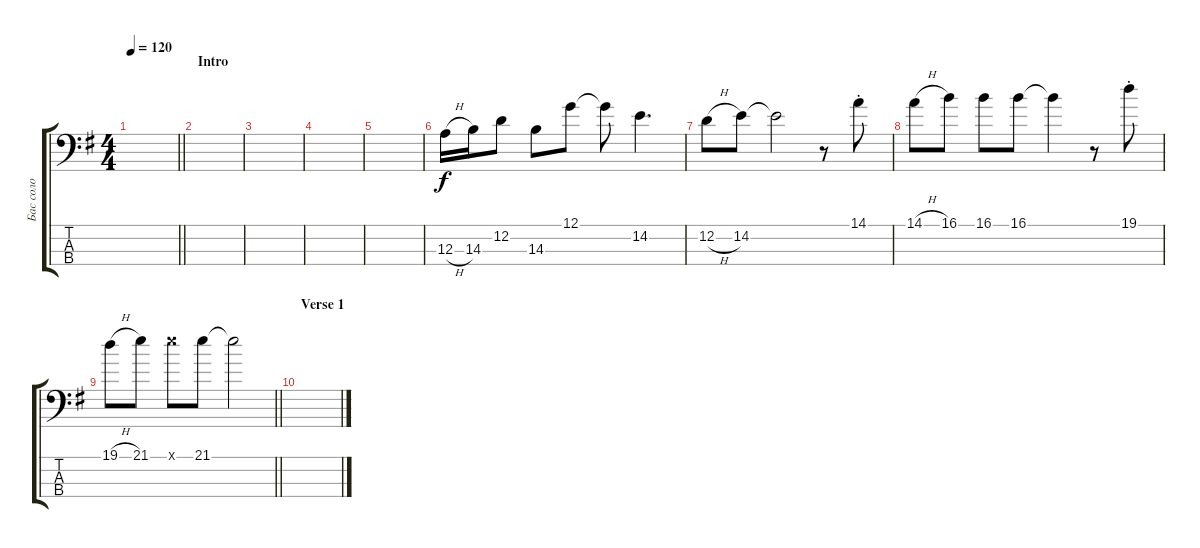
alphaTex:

\track ("Бас соло" "Бас соло") {instrument electricbassfinger}
\staff {score tabs}
\tuning (G2 D2 A1 E1) {hide}
\ts (4 4)
\tempo 120
\clef f4
\barLineRight lightlight
\ks eminor
|
\section ("" "Intro")
|
|
|
|
12.3{h}.16 14.3.16 12.2.8 14.3.8 12.1.8 12.1{t}.8 14.2.4{d} |
12.2{h}.8 14.2.8 14.2{t}.2 r.8 14.1{st}.8 |
14.1{h}.8 16.1.8 16.1.8 16.1.8 16.1{t}.4 r.8 19.1{st}.8 |
\barLineRight lightlight
19.1{h}.8 21.1.8 21.1{x}.8 21.1.8 21.1{t}.2 |
\section ("" "Verse 1")
